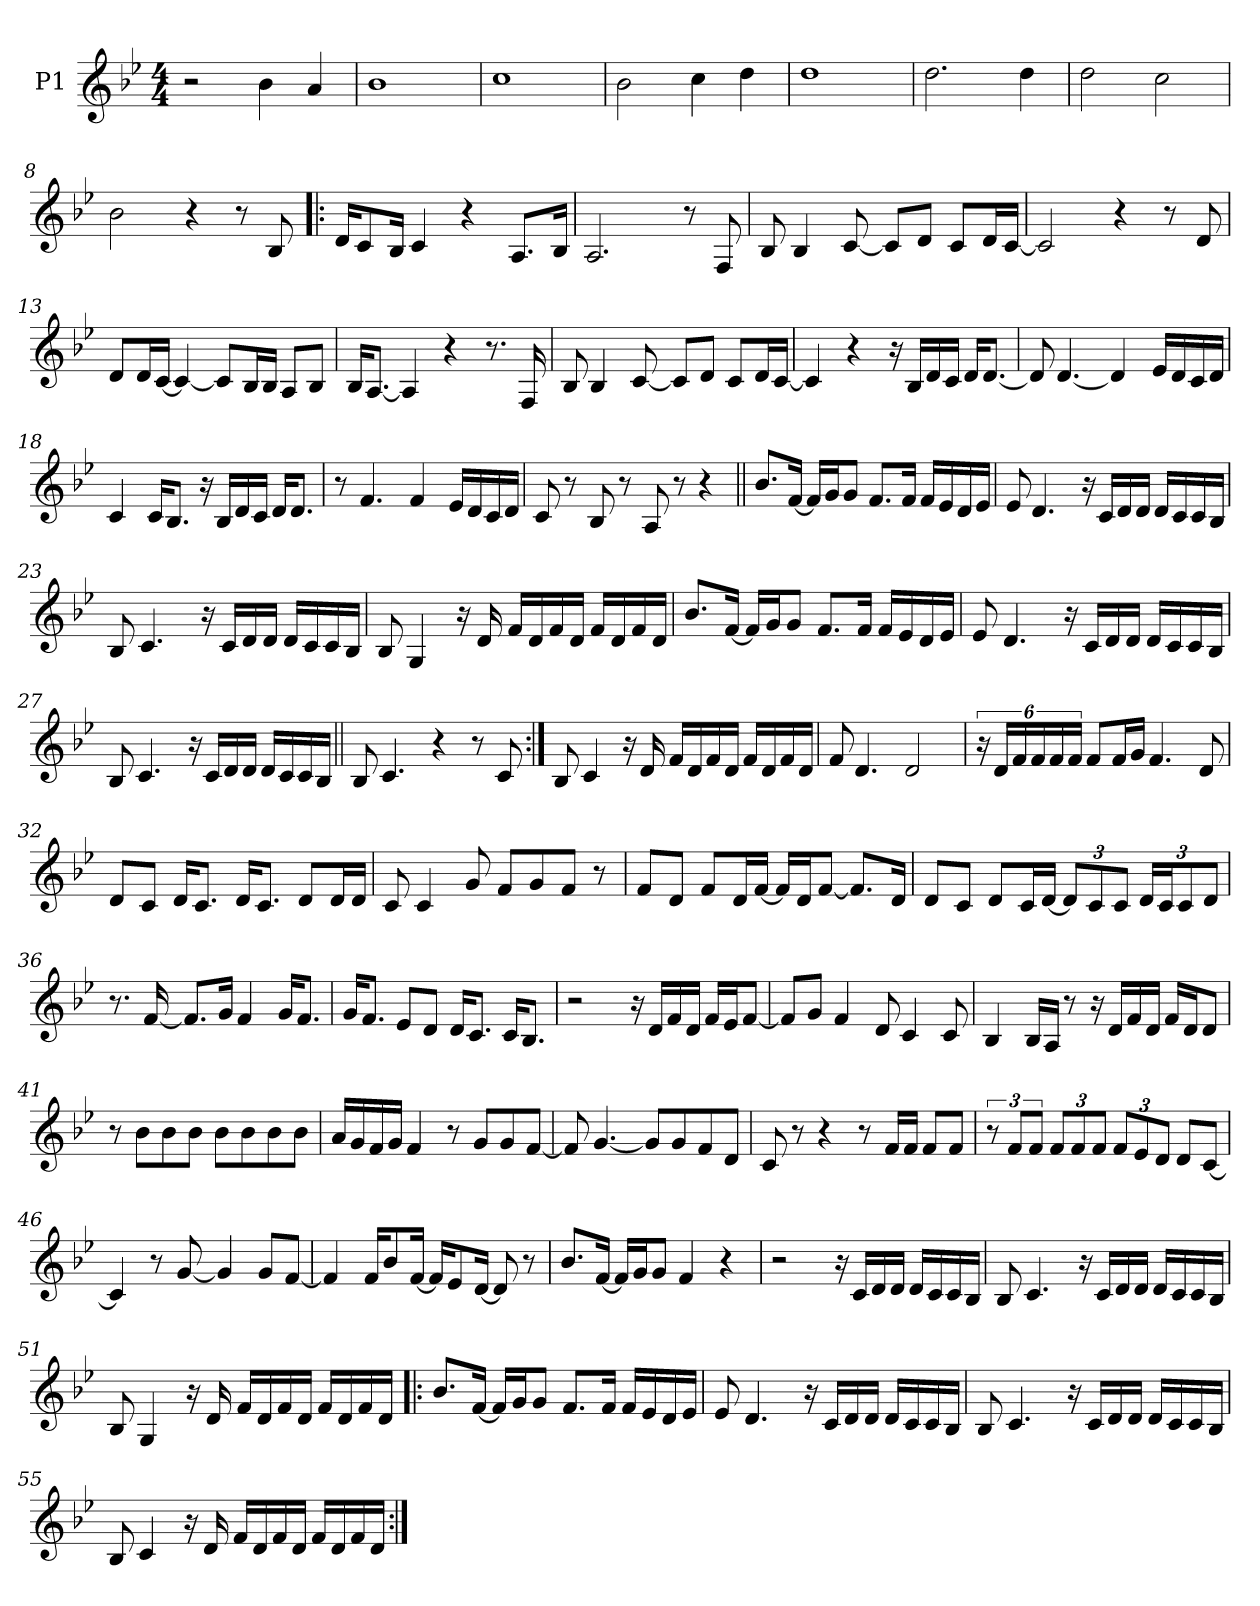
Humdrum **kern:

**kern
*part1
*staff1
*I"P1
*clefG2
*k[b-e-]
*M4/4
*MM90
=1
2r
4b-\
4a/
=2
1b-
=3
1cc
=4
2b-\
4cc\
4dd\
=5
1dd
=6
2.dd\
4dd\
=7
2dd\
2cc\
=8
2b-\
4r
8r
8B-/
!!LO:LB:g=z
=9!|:
16d/KL
8c/
16B-/Jk
4c/
4r
8.A/L
16B-/Jk
=10
2.A/
8r
8F/
=11
8B-/
4B-/
[8c/
8c/L]
8d/J
8c/L
16d/L
[16c/JJ
=12
2c/]
4r
8r
8d/
!!LO:LB:g=z
=13
8d/L
16d/L
[16c/JJ
4c/_
8c/L]
16B-/L
16B-/JJ
8A/L
8B-/J
=14
16B-/KL
[8.A/J
4A/]
4r
8.r
16F/
=15
8B-/
4B-/
[8c/
8c/L]
8d/J
8c/L
16d/L
[16c/JJ
=16
4c/]
4r
16r
16B-/LL
16d/
16c/JJ
16d/KL
[8.d/J
!!LO:LB:g=z
=17
8d/]
[4.d/
4d/]
16e-/LL
16d/
16c/
16d/JJ
=18
4c/
16c/KL
8.B-/J
16r
16B-/LL
16d/
16c/JJ
16d/KL
8.d/J
=19
8r
4.f/
4f/
16e-/LL
16d/
16c/
16d/JJ
=20
8c/
8r
8B-/
8r
8A/
8r
4r
!!LO:LB:g=z
=21||
8.b-/L
[16f/Jk
16f/LL]
16g/J
8g/J
8.f/L
16f/Jk
16f/LL
16e-/
16d/
16e-/JJ
=22
8e-/
4.d/
16r
16c/LL
16d/
16d/JJ
16d/LL
16c/
16c/
16B-/JJ
=23
8B-/
4.c/
16r
16c/LL
16d/
16d/JJ
16d/LL
16c/
16c/
16B-/JJ
!!LO:LB:g=z
=24
8B-/
4G/
16r
16d/
16f/LL
16d/
16f/
16d/JJ
16f/LL
16d/
16f/
16d/JJ
=25
8.b-/L
[16f/Jk
16f/LL]
16g/J
8g/J
8.f/L
16f/Jk
16f/LL
16e-/
16d/
16e-/JJ
=26
8e-/
4.d/
16r
16c/LL
16d/
16d/JJ
16d/LL
16c/
16c/
16B-/JJ
!!LO:LB:g=z
=27
8B-/
4.c/
16r
16c/LL
16d/
16d/JJ
16d/LL
16c/
16c/
16B-/JJ
=28||
8B-/
4.c/
4r
8r
8c/
=29:|!
8B-/
4c/
16r
16d/
16f/LL
16d/
16f/
16d/JJ
16f/LL
16d/
16f/
16d/JJ
=30
8f/
4.d/
2d/
!!LO:LB:g=z
=31
24r
24d/LL
24f/
24f/
24f/
24f/JJ
8f/L
16f/L
16g/JJ
4.f/
8d/
=32
8d/L
8c/J
16d/KL
8.c/J
16d/KL
8.c/J
8d/L
16d/L
16d/JJ
=33
8c/
4c/
8g/
8f/L
8g/
8f/J
8r
=34
8f/L
8d/J
8f/L
16d/L
[16f/JJ
16f/LL]
16d/J
[8f/J
8.f/L]
16d/Jk
!!LO:LB:g=z
=35
8d/L
8c/J
8d/L
16c/L
[16d/JJ
*Xbrackettup
12d/L]
12c/
12c/J
24d/LL
24c/J
12c/
12d/J
=36
8.r
[16f/
8.f/L]
16g/Jk
4f/
16g/KL
8.f/J
=37
16g/KL
8.f/J
8e-/L
8d/J
16d/KL
8.c/J
16c/KL
8.B-/J
=38
2r
16r
16d/LL
16f/
16d/JJ
16f/LL
16e-/J
[8f/J
!!LO:LB:g=z
=39
8f/L]
8g/J
4f/
8d/
4c/
8c/
=40
4B-/
16B-/LL
16A/JJ
8r
16r
16d/LL
16f/
16d/JJ
16f/LL
16d/J
8d/J
=41
8r
8b-\L
8b-\
8b-\J
8b-\L
8b-\
8b-\
8b-\J
=42
16a/LL
16g/
16f/
16g/JJ
4f/
8r
8g/L
8g/
[8f/J
!!LO:LB:g=z
=43
8f/]
[4.g/
8g/L]
8g/
8f/
8d/J
=44
8c/
8r
4r
8r
16f/LL
16f/JJ
8f/L
8f/J
=45
*brackettup
12r
12f/L
12f/J
*Xbrackettup
12f/L
12f/
12f/J
12f/L
12e-/
12d/J
8d/L
[8c/J
=46
4c/]
8r
[8g/
4g/]
8g/L
[8f/J
!!LO:PB:g=z
=47
4f/]
16f/KL
8b-/
[16f/Jk
16f/KL]
8e-/
[16d/Jk
8d/]
8r
=48
8.b-/L
[16f/Jk
16f/LL]
16g/J
8g/J
4f/
4r
=49
2r
16r
16c/LL
16d/
16d/JJ
16d/LL
16c/
16c/
16B-/JJ
=50
8B-/
4.c/
16r
16c/LL
16d/
16d/JJ
16d/LL
16c/
16c/
16B-/JJ
!!LO:LB:g=z
=51
8B-/
4G/
16r
16d/
16f/LL
16d/
16f/
16d/JJ
16f/LL
16d/
16f/
16d/JJ
=52!|:
8.b-/L
[16f/Jk
16f/LL]
16g/J
8g/J
8.f/L
16f/Jk
16f/LL
16e-/
16d/
16e-/JJ
=53
8e-/
4.d/
16r
16c/LL
16d/
16d/JJ
16d/LL
16c/
16c/
16B-/JJ
!!LO:LB:g=z
=54
8B-/
4.c/
16r
16c/LL
16d/
16d/JJ
16d/LL
16c/
16c/
16B-/JJ
=55
8B-/
4c/
16r
16d/
16f/LL
16d/
16f/
16d/JJ
16f/LL
16d/
16f/
16d/JJ
=:|!
*-
